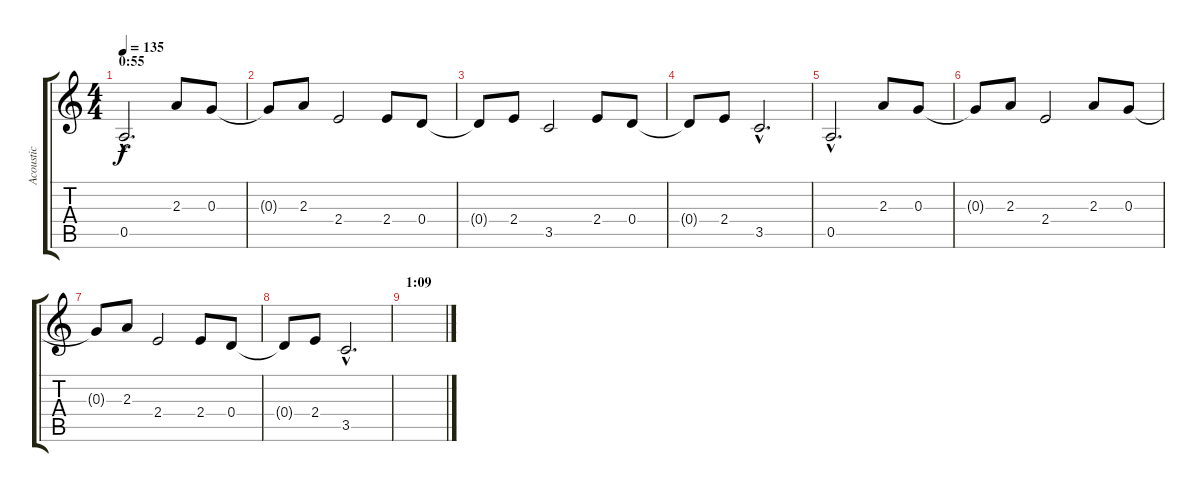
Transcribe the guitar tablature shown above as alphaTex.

\track ("Acoustic" "Acoustic") {instrument acousticguitarsteel}
\staff {score tabs}
\tuning (E4 B3 G3 D3 A2 E2) {hide}
\ts (4 4)
\section ("" "0:55")
\tempo 135
\clef g2
\ks c
0.5{hac}.2{d dy f} 2.3.8 0.3.8 |
0.3{t}.8 2.3.8 2.4.2 2.4.8 0.4.8 |
0.4{t}.8 2.4.8 3.5.2 2.4.8 0.4.8 |
0.4{t}.8 2.4.8 3.5{hac}.2{d} |
0.5{hac}.2{d} 2.3.8 0.3.8 |
0.3{t}.8 2.3.8 2.4.2 2.3.8 0.3.8 |
0.3{t}.8 2.3.8 2.4.2 2.4.8 0.4.8 |
0.4{t}.8 2.4.8 3.5{hac}.2{d} |
\section ("" "1:09")
